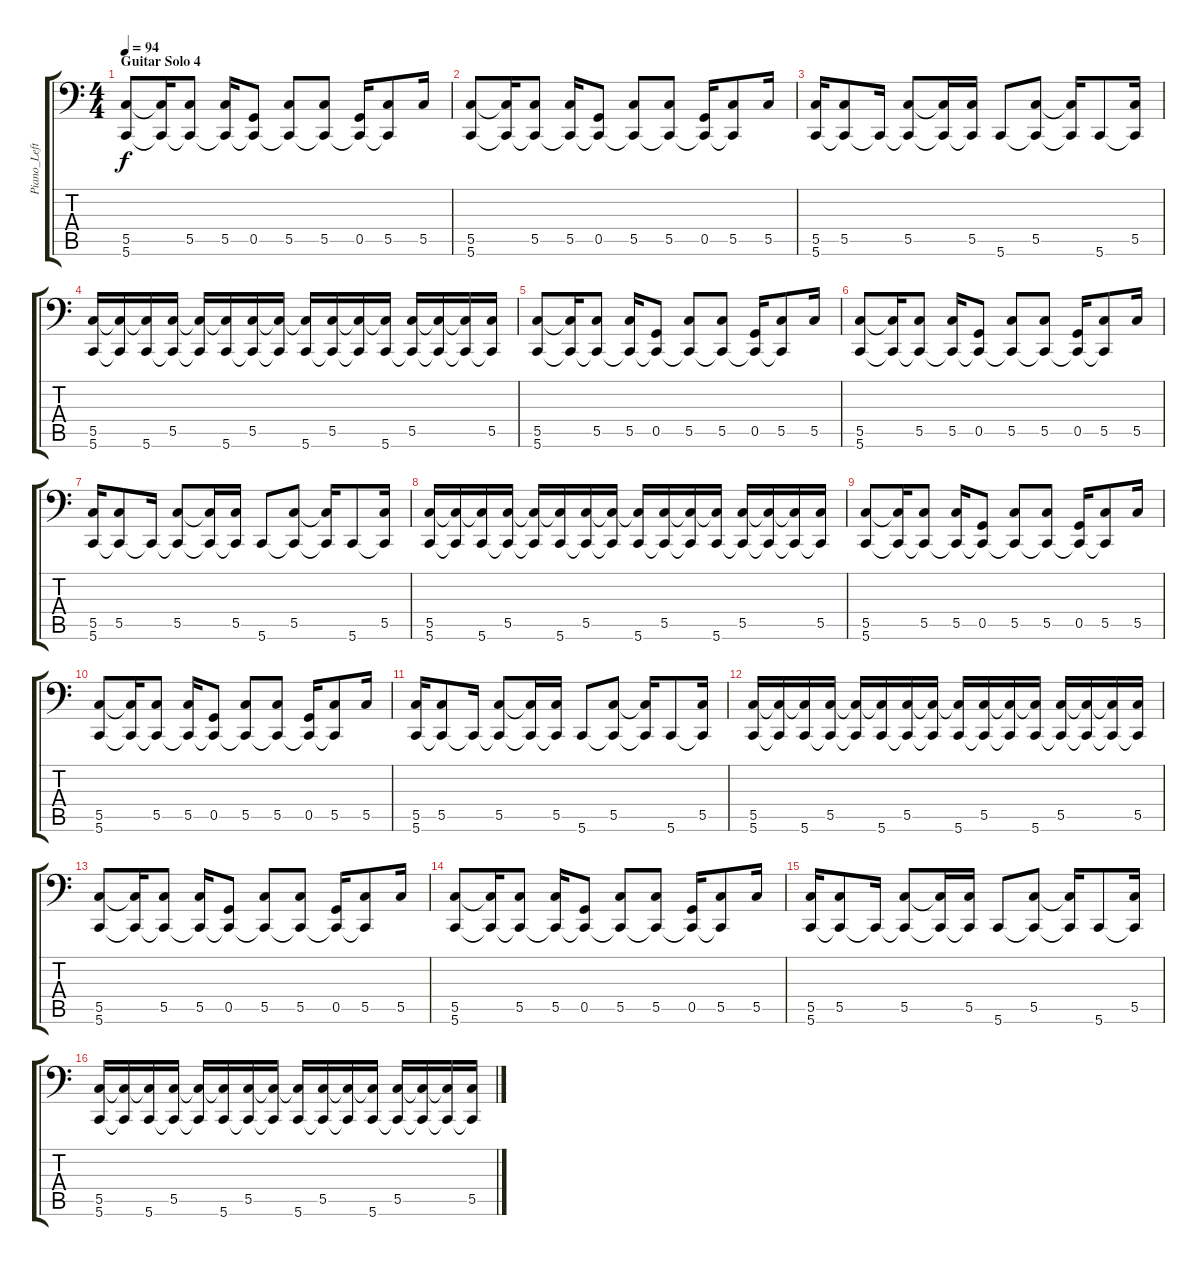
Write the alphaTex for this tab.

\track ("Piano_Left Hand" "Piano_Left") {instrument acousticgrandpiano}
\staff {score tabs}
\tuning (E4 B3 G3 D3 G2 G1) {hide}
\ts (4 4)
\section ("" "Guitar Solo 4")
\tempo 94
\clef f4
\ks c
(5.5 5.6).8{dy f} (5.5{t} 5.6{t}).16 (5.5 5.6{t}).8 (5.5 5.6{t}).16 (0.5 5.6{t}).8 (5.5 5.6{t}).8 (5.5 5.6{t}).8 (0.5 5.6{t}).16 (5.5 5.6{t}).8 5.5.16 |
(5.5 5.6).8 (5.5{t} 5.6{t}).16 (5.5 5.6{t}).8 (5.5 5.6{t}).16 (0.5 5.6{t}).8 (5.5 5.6{t}).8 (5.5 5.6{t}).8 (0.5 5.6{t}).16 (5.5 5.6{t}).8 5.5.16 |
(5.5 5.6).16 (5.5 5.6{t}).8 5.6{t}.16 (5.5 5.6{t}).8 (5.5{t} 5.6{t}).16 (5.5 5.6{t}).16 5.6.8 (5.5 5.6{t}).8 (5.5{t} 5.6{t}).16 5.6.8 (5.5 5.6{t}).16 |
(5.5 5.6).16 (5.5{t} 5.6{t}).16 (5.5{t} 5.6).16 (5.5 5.6{t}).16 (5.5{t} 5.6{t}).16 (5.5{t} 5.6).16 (5.5 5.6{t}).16 (5.5{t} 5.6{t}).16 (5.5{t} 5.6).16 (5.5 5.6{t}).16 (5.5{t} 5.6{t}).16 (5.5{t} 5.6).16 (5.5 5.6{t}).16 (5.5{t} 5.6{t}).16 (5.5{t} 5.6{t}).16 (5.5 5.6{t}).16 |
(5.5 5.6).8 (5.5{t} 5.6{t}).16 (5.5 5.6{t}).8 (5.5 5.6{t}).16 (0.5 5.6{t}).8 (5.5 5.6{t}).8 (5.5 5.6{t}).8 (0.5 5.6{t}).16 (5.5 5.6{t}).8 5.5.16 |
(5.5 5.6).8 (5.5{t} 5.6{t}).16 (5.5 5.6{t}).8 (5.5 5.6{t}).16 (0.5 5.6{t}).8 (5.5 5.6{t}).8 (5.5 5.6{t}).8 (0.5 5.6{t}).16 (5.5 5.6{t}).8 5.5.16 |
(5.5 5.6).16 (5.5 5.6{t}).8 5.6{t}.16 (5.5 5.6{t}).8 (5.5{t} 5.6{t}).16 (5.5 5.6{t}).16 5.6.8 (5.5 5.6{t}).8 (5.5{t} 5.6{t}).16 5.6.8 (5.5 5.6{t}).16 |
(5.5 5.6).16 (5.5{t} 5.6{t}).16 (5.5{t} 5.6).16 (5.5 5.6{t}).16 (5.5{t} 5.6{t}).16 (5.5{t} 5.6).16 (5.5 5.6{t}).16 (5.5{t} 5.6{t}).16 (5.5{t} 5.6).16 (5.5 5.6{t}).16 (5.5{t} 5.6{t}).16 (5.5{t} 5.6).16 (5.5 5.6{t}).16 (5.5{t} 5.6{t}).16 (5.5{t} 5.6{t}).16 (5.5 5.6{t}).16 |
(5.5 5.6).8 (5.5{t} 5.6{t}).16 (5.5 5.6{t}).8 (5.5 5.6{t}).16 (0.5 5.6{t}).8 (5.5 5.6{t}).8 (5.5 5.6{t}).8 (0.5 5.6{t}).16 (5.5 5.6{t}).8 5.5.16 |
(5.5 5.6).8 (5.5{t} 5.6{t}).16 (5.5 5.6{t}).8 (5.5 5.6{t}).16 (0.5 5.6{t}).8 (5.5 5.6{t}).8 (5.5 5.6{t}).8 (0.5 5.6{t}).16 (5.5 5.6{t}).8 5.5.16 |
(5.5 5.6).16 (5.5 5.6{t}).8 5.6{t}.16 (5.5 5.6{t}).8 (5.5{t} 5.6{t}).16 (5.5 5.6{t}).16 5.6.8 (5.5 5.6{t}).8 (5.5{t} 5.6{t}).16 5.6.8 (5.5 5.6{t}).16 |
(5.5 5.6).16 (5.5{t} 5.6{t}).16 (5.5{t} 5.6).16 (5.5 5.6{t}).16 (5.5{t} 5.6{t}).16 (5.5{t} 5.6).16 (5.5 5.6{t}).16 (5.5{t} 5.6{t}).16 (5.5{t} 5.6).16 (5.5 5.6{t}).16 (5.5{t} 5.6{t}).16 (5.5{t} 5.6).16 (5.5 5.6{t}).16 (5.5{t} 5.6{t}).16 (5.5{t} 5.6{t}).16 (5.5 5.6{t}).16 |
(5.5 5.6).8 (5.5{t} 5.6{t}).16 (5.5 5.6{t}).8 (5.5 5.6{t}).16 (0.5 5.6{t}).8 (5.5 5.6{t}).8 (5.5 5.6{t}).8 (0.5 5.6{t}).16 (5.5 5.6{t}).8 5.5.16 |
(5.5 5.6).8 (5.5{t} 5.6{t}).16 (5.5 5.6{t}).8 (5.5 5.6{t}).16 (0.5 5.6{t}).8 (5.5 5.6{t}).8 (5.5 5.6{t}).8 (0.5 5.6{t}).16 (5.5 5.6{t}).8 5.5.16 |
(5.5 5.6).16 (5.5 5.6{t}).8 5.6{t}.16 (5.5 5.6{t}).8 (5.5{t} 5.6{t}).16 (5.5 5.6{t}).16 5.6.8 (5.5 5.6{t}).8 (5.5{t} 5.6{t}).16 5.6.8 (5.5 5.6{t}).16 |
(5.5 5.6).16 (5.5{t} 5.6{t}).16 (5.5{t} 5.6).16 (5.5 5.6{t}).16 (5.5{t} 5.6{t}).16 (5.5{t} 5.6).16 (5.5 5.6{t}).16 (5.5{t} 5.6{t}).16 (5.5{t} 5.6).16 (5.5 5.6{t}).16 (5.5{t} 5.6{t}).16 (5.5{t} 5.6).16 (5.5 5.6{t}).16 (5.5{t} 5.6{t}).16 (5.5{t} 5.6{t}).16 (5.5 5.6{t}).16
